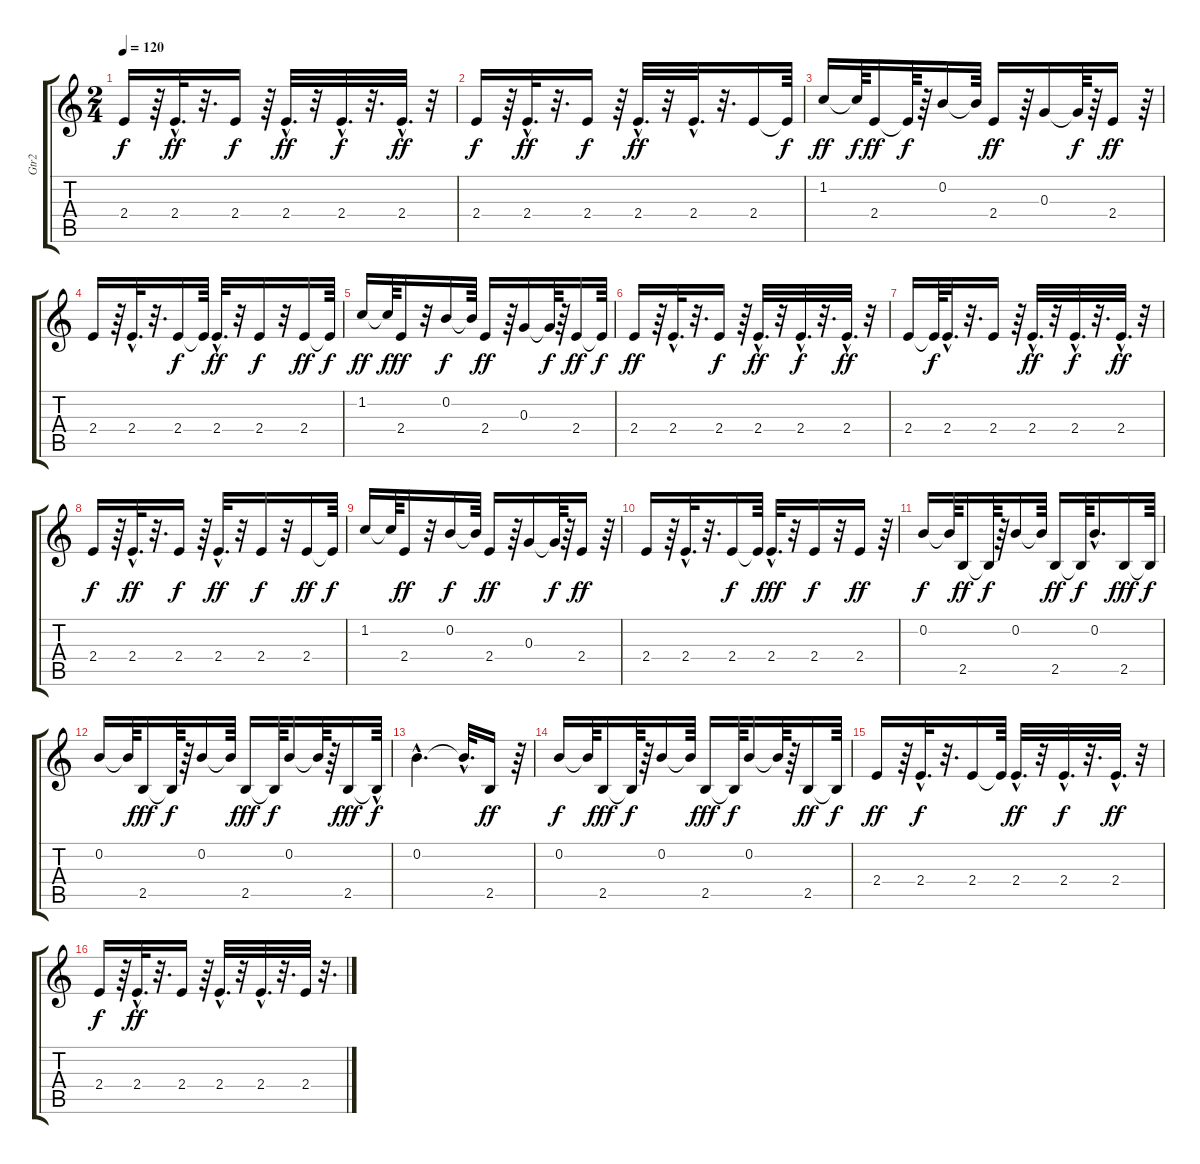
\track ("Gtr2" "Gtr2") {instrument acousticguitarsteel}
\staff {score tabs}
\tuning (E4 B3 G3 D3 A2 E2) {hide}
\ts (2 4)
\tempo 120
\clef g2
\ks c
2.4.16{dy f} r.64 2.4{hac}.32{d dy ff} r.32{d} 2.4.16{dy f} r.64 2.4{hac}.32{d dy ff} r.32 2.4{hac}.32{d dy f} r.32{d} 2.4{hac}.32{d dy ff} r.32 |
2.4.16{dy f} r.64 2.4{hac}.32{d dy ff} r.32{d} 2.4.16{dy f} r.64 2.4{hac}.32{d dy ff} r.32 2.4{hac}.32{d} r.32{d} 2.4.16 2.4{t}.64{dy f} |
1.2.16{dy ff} 1.2{t}.64{dy f} 2.4.16{dy ff} 2.4{t}.64{dy f} r.64 0.2.16 0.2{t}.64 2.4.16{dy ff} r.64 0.3.16 0.3{t}.64{dy f} r.64 2.4.16{dy ff} r.64 |
2.4.16 r.64 2.4{hac}.32{d} r.32{d} 2.4.16{dy f} 2.4{t}.64 2.4{hac}.32{d dy ff} r.32 2.4.16{dy f} r.32 2.4.16{dy ff} 2.4{t}.64{dy f} |
1.2.16{dy ff} 1.2{t}.64{dy f} 2.4.16{dy ff} r.32 0.2.16{dy f} 0.2{t}.64 2.4.16{dy ff} r.64 0.3.16 0.3{t}.64{dy f} r.64 2.4.16{dy ff} 2.4{t}.64{dy f} |
2.4.16{dy ff} r.64 2.4{hac}.32{d} r.32{d} 2.4.16{dy f} r.64 2.4{hac}.32{d dy ff} r.32 2.4{hac}.32{d dy f} r.32{d} 2.4{hac}.32{d dy ff} r.32 |
2.4.16 2.4{t}.64{dy f} 2.4{hac}.32{d} r.32{d} 2.4.16 r.64 2.4{hac}.32{d dy ff} r.32 2.4{hac}.32{d dy f} r.32{d} 2.4{hac}.32{d dy ff} r.32 |
2.4.16{dy f} r.64 2.4{hac}.32{d dy ff} r.32{d} 2.4.16{dy f} r.64 2.4{hac}.32{d dy ff} r.32 2.4.16{dy f} r.32 2.4.16{dy ff} 2.4{t}.64{dy f} |
1.2.16 1.2{t}.64 2.4.16{dy ff} r.32 0.2.16{dy f} 0.2{t}.64 2.4.16{dy ff} r.64 0.3.16 0.3{t}.64{dy f} r.64 2.4.16{dy ff} r.64 |
2.4.16 r.64 2.4{hac}.32{d} r.32{d} 2.4.16{dy f} 2.4{t}.64 2.4{hac}.32{d dy fff} r.32 2.4.16{dy f} r.32 2.4.16{dy ff} r.64 |
0.2.16{dy f} 0.2{t}.64 2.5.16{dy ff} 2.5{t}.64{dy f} r.64 0.2.16 0.2{t}.64 2.5.16{dy ff} 2.5{t}.64{dy f} 0.2{hac}.16{d} 2.5.16{dy fff} 2.5{t}.64{dy f} |
0.2.16 0.2{t}.64 2.5.16{dy fff} 2.5{t}.64{dy f} r.64 0.2.16 0.2{t}.64 2.5.16{dy fff} 2.5{t}.64{dy f} 0.2.16 0.2{t}.64 r.64 2.5.16{dy fff} 2.5{hac t}.64{dy f} |
0.2{hac}.4{d} 0.2{hac t}.32{d} 2.5.16{dy ff} r.64 |
0.2.16{dy f} 0.2{t}.64 2.5.16{dy fff} 2.5{t}.64{dy f} r.64 0.2.16 0.2{t}.64 2.5.16{dy fff} 2.5{t}.64{dy f} 0.2.16 0.2{t}.64 r.64 2.5.16{dy ff} 2.5{t}.64{dy f} |
2.4.16{dy ff} r.64 2.4{hac}.32{d dy f} r.32{d} 2.4.16 2.4{t}.64 2.4{hac}.32{d dy ff} r.32 2.4{hac}.32{d dy f} r.32{d} 2.4{hac}.32{d dy ff} r.32 |
2.4.16{dy f} r.64 2.4{hac}.32{d dy ff} r.32{d} 2.4.16 r.64 2.4{hac}.32{d} r.32 2.4{hac}.32{d} r.32{d} 2.4.32 r.32{d}
